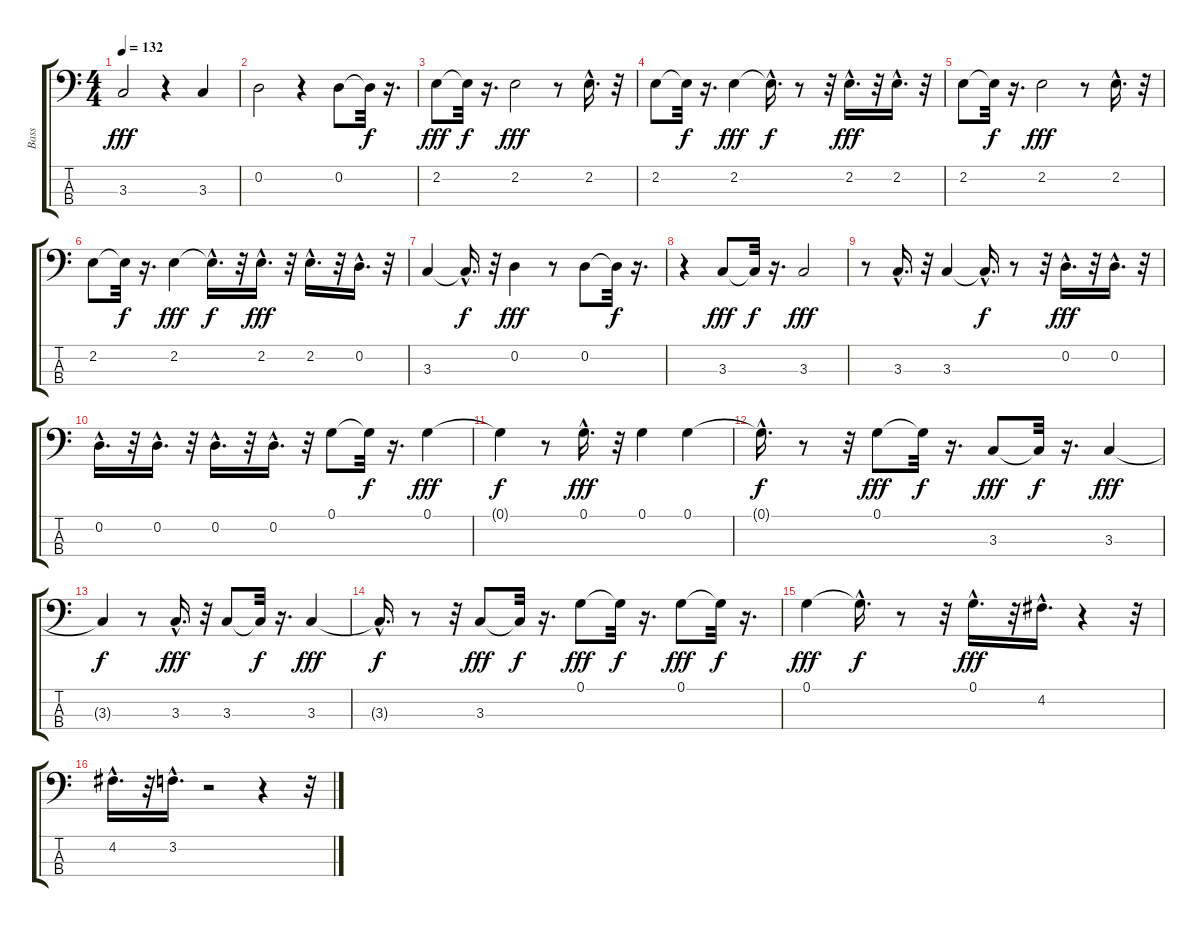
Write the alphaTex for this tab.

\track ("Bass" "Bass") {instrument electricbassfinger}
\staff {score tabs}
\tuning (G2 D2 A1 E1) {hide}
\ts (4 4)
\tempo 132
\clef f4
\ks c
3.3.2{dy fff} r.4 3.3.4 |
0.2.2 r.4 0.2.8 0.2{t}.32{dy f} r.16{d} |
2.2.8{dy fff} 2.2{t}.32{dy f} r.16{d} 2.2.2{dy fff} r.8 2.2{hac}.16{d} r.32 |
2.2.8 2.2{t}.32{dy f} r.16{d} 2.2.4{dy fff} 2.2{hac t}.16{d dy f} r.8 r.32 2.2{hac}.16{d dy fff} r.32 2.2{hac}.16{d} r.32 |
2.2.8 2.2{t}.32{dy f} r.16{d} 2.2.2{dy fff} r.8 2.2{hac}.16{d} r.32 |
2.2.8 2.2{t}.32{dy f} r.16{d} 2.2.4{dy fff} 2.2{hac t}.16{d dy f} r.32 2.2{hac}.16{d dy fff} r.32 2.2{hac}.16{d} r.32 0.2{hac}.16{d} r.32 |
3.3.4 3.3{hac t}.16{d dy f} r.32 0.2.4{dy fff} r.8 0.2.8 0.2{t}.32{dy f} r.16{d} |
r.4 3.3.8{dy fff} 3.3{t}.32{dy f} r.16{d} 3.3.2{dy fff} |
r.8 3.3{hac}.16{d} r.32 3.3.4 3.3{hac t}.16{d dy f} r.8 r.32 0.2{hac}.16{d dy fff} r.32 0.2{hac}.16{d} r.32 |
0.2{hac}.16{d} r.32 0.2{hac}.16{d} r.32 0.2{hac}.16{d} r.32 0.2{hac}.16{d} r.32 0.1.8 0.1{t}.32{dy f} r.16{d} 0.1.4{dy fff} |
0.1{t}.4{dy f} r.8 0.1{hac}.16{d dy fff} r.32 0.1.4 0.1.4 |
0.1{hac t}.16{d dy f} r.8 r.32 0.1.8{dy fff} 0.1{t}.32{dy f} r.16{d} 3.3.8{dy fff} 3.3{t}.32{dy f} r.16{d} 3.3.4{dy fff} |
3.3{t}.4{dy f} r.8 3.3{hac}.16{d dy fff} r.32 3.3.8 3.3{t}.32{dy f} r.16{d} 3.3.4{dy fff} |
3.3{hac t}.16{d dy f} r.8 r.32 3.3.8{dy fff} 3.3{t}.32{dy f} r.16{d} 0.1.8{dy fff} 0.1{t}.32{dy f} r.16{d} 0.1.8{dy fff} 0.1{t}.32{dy f} r.16{d} |
0.1.4{dy fff} 0.1{hac t}.16{d dy f} r.8 r.32 0.1{hac}.16{d dy fff} r.32 4.2{hac}.16{d} r.4 r.32 |
4.2{hac}.16{d} r.32 3.2{hac}.16{d} r.2 r.4 r.32
